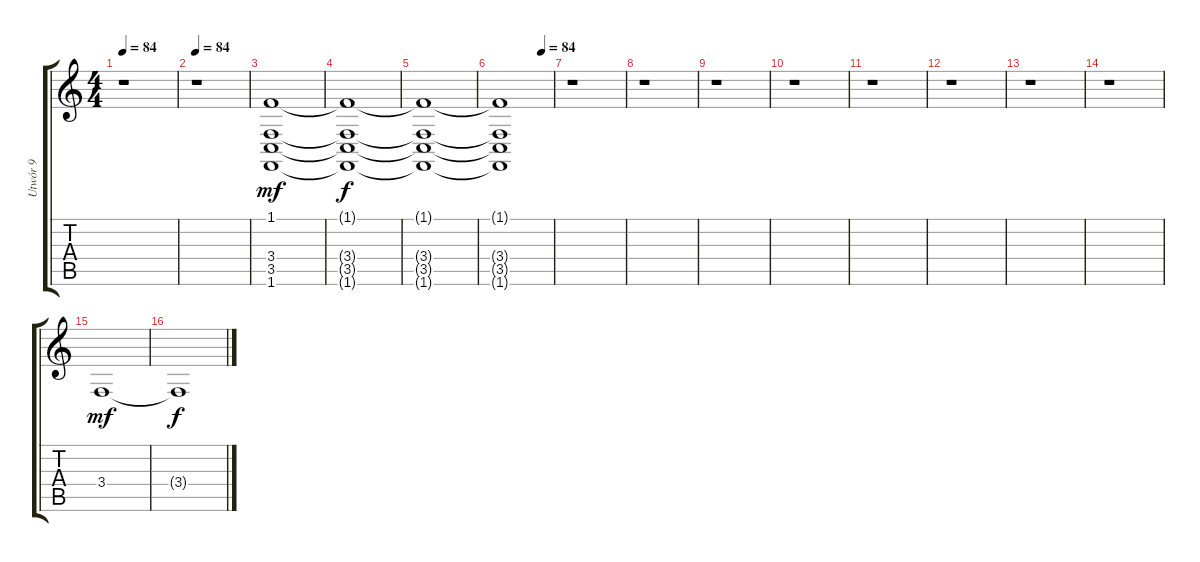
\track ("Utwór 9" "Utwór 9") {instrument stringensemble1}
\staff {score tabs}
\tuning (E4 B3 G3 D3 A2 E2) {hide}
\ts (4 4)
\tempo 84
\clef g2
\ks c
r.1{dy mf instrument stringensemble1} |
\tempo 84
r.1 |
(1.1 3.4 3.5 1.6).1 |
(1.1{t} 3.4{t} 3.5{t} 1.6{t}).1{dy f} |
(1.1{t} 3.4{t} 3.5{t} 1.6{t}).1 |
\tempo (84 0.7916666666666666)
(1.1{t} 3.4{t} 3.5{t} 1.6{t}).1 |
r.1 |
r.1 |
r.1 |
r.1 |
r.1 |
r.1 |
r.1 |
r.1 |
3.4.1{dy mf} |
3.4{t}.1{dy f}
